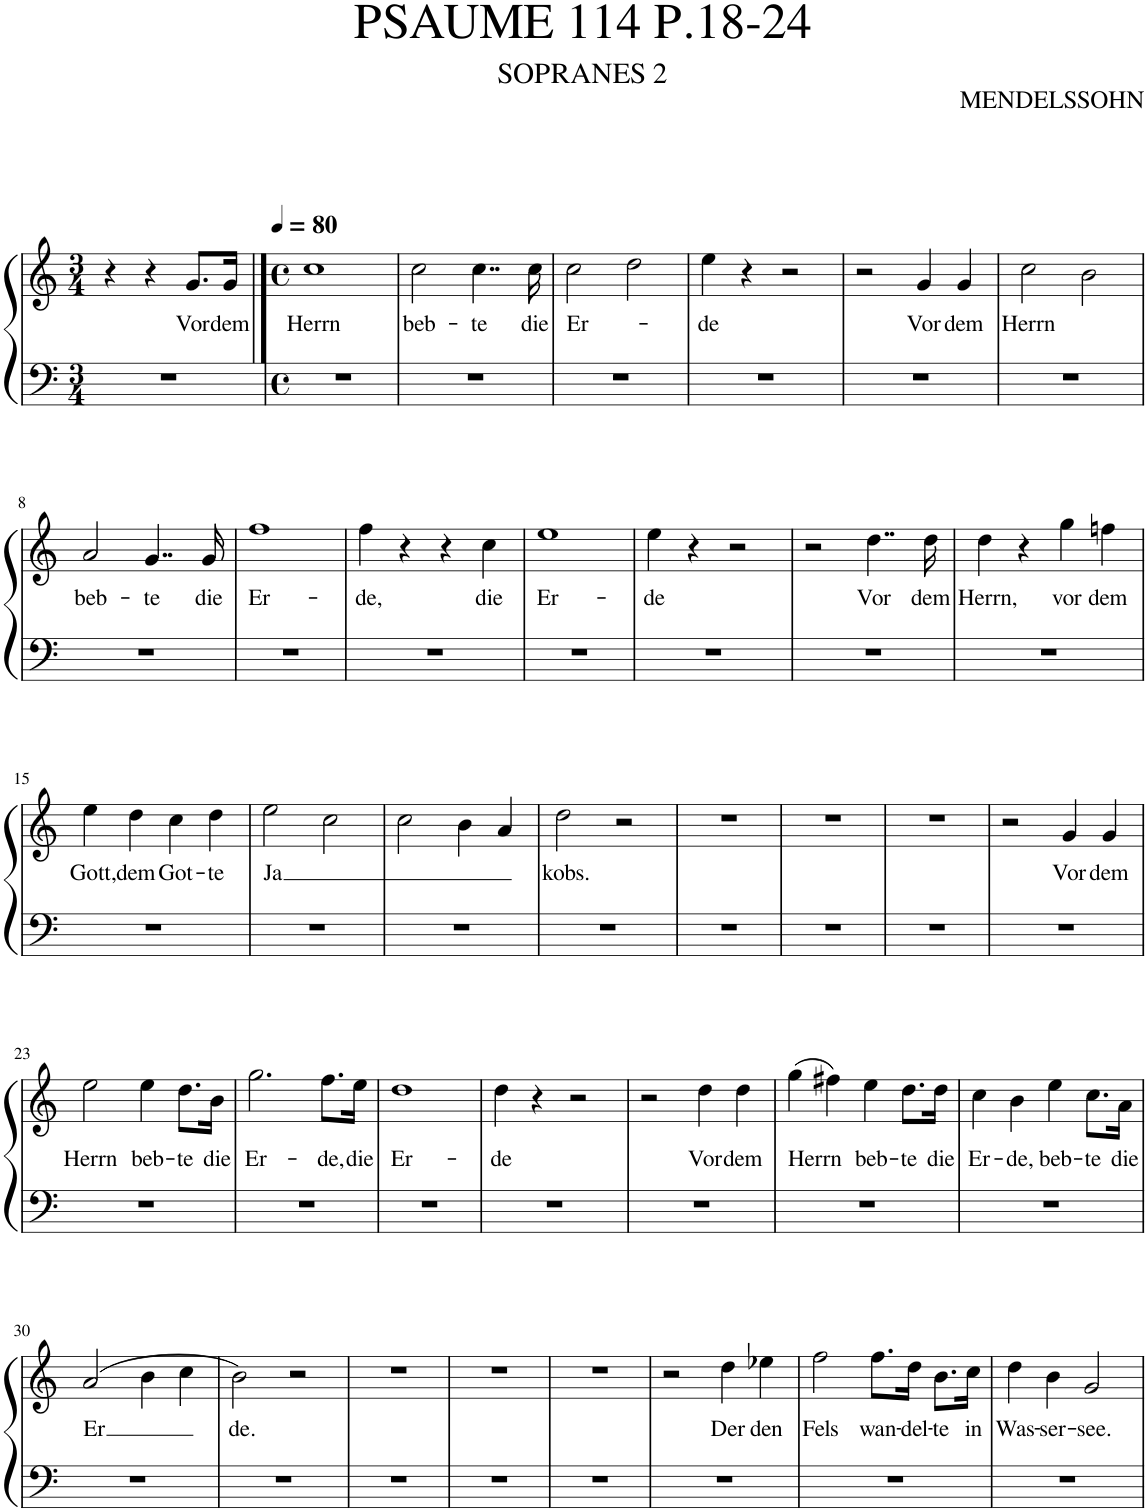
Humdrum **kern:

**kern	**kern	**text
*part1	*part1	*part1
*staff2	*staff1	*staff1
*I"Piano	*	*
*I'Pno.	*	*
*clefF4	*clefG2	*
*k[]	*k[]	*
*M3/4	*M3/4	*
=1	=1	=1
2.r	4r	.
.	4r	.
!	!	!LO:LY:b
.	8.g/L	Vor
!	!	!LO:LY:b
.	16g/Jk	dem
==2	==2	==2
*k[]	*k[]	*
*M4/4	*M4/4	*
*met(c)	*met(c)	*
*	*MM80	*
!	!	!LO:LY:b
1r	1cc	Herrn
=3	=3	=3
!	!	!LO:LY:b
1r	2cc\	beb-
!	!	!LO:LY:b
.	4..cc\	-te
!	!	!LO:LY:b
.	16cc\	die
=4	=4	=4
!	!	!LO:LY:b
1r	2cc\	Er-
.	2dd\	.
=5	=5	=5
!	!	!LO:LY:b
1r	4ee\	-de
.	4r	.
.	2r	.
=6	=6	=6
1r	2r	.
!	!	!LO:LY:b
.	4g/	Vor
!	!	!LO:LY:b
.	4g/	dem
=7	=7	=7
!	!	!LO:LY:b
1r	2cc\	Herrn
.	2b\	.
!!LO:LB:g=z
=8	=8	=8
!	!	!LO:LY:b
1r	2a/	beb-
!	!	!LO:LY:b
.	4..g/	-te
!	!	!LO:LY:b
.	16g/	die
=9	=9	=9
!	!	!LO:LY:b
1r	1ff	Er-
=10	=10	=10
!	!	!LO:LY:b
1r	4ff\	-de,
.	4r	.
.	4r	.
!	!	!LO:LY:b
.	4cc\	die
=11	=11	=11
!	!	!LO:LY:b
1r	1ee	Er-
=12	=12	=12
!	!	!LO:LY:b
1r	4ee\	-de
.	4r	.
.	2r	.
=13	=13	=13
1r	2r	.
!	!	!LO:LY:b
.	4..dd\	Vor
!	!	!LO:LY:b
.	16dd\	dem
=14	=14	=14
!	!	!LO:LY:b
1r	4dd\	Herrn,
.	4r	.
!	!	!LO:LY:b
.	4gg\	vor
!	!	!LO:LY:b
.	4ffn\	dem
!!LO:LB:g=z
=15	=15	=15
!	!	!LO:LY:b
1r	4ee\	Gott,
!	!	!LO:LY:b
.	4dd\	dem
!	!	!LO:LY:b
.	4cc\	Got-
!	!	!LO:LY:b
.	4dd\	-te
=16	=16	=16
!	!	!LO:LY:b
1r	2ee\	Ja
.	2cc\	.
=17	=17	=17
1r	2cc\	.
.	4b\	.
.	4a/	.
=18	=18	=18
!	!	!LO:LY:b
1r	2dd\	kobs.
.	2r	.
=19	=19	=19
1r	1r	.
=20	=20	=20
1r	1r	.
=21	=21	=21
1r	1r	.
=22	=22	=22
1r	2r	.
!	!	!LO:LY:b
.	4g/	Vor
!	!	!LO:LY:b
.	4g/	dem
!!LO:LB:g=z
=23	=23	=23
!	!	!LO:LY:b
1r	2ee\	Herrn
!	!	!LO:LY:b
.	4ee\	beb-
!	!	!LO:LY:b
.	8.dd\L	-te
!	!	!LO:LY:b
.	16b\Jk	die
=24	=24	=24
!	!	!LO:LY:b
1r	2.gg\	Er-
!	!	!LO:LY:b
.	8.ff\L	-de,
!	!	!LO:LY:b
.	16ee\Jk	die
=25	=25	=25
!	!	!LO:LY:b
1r	1dd	Er-
=26	=26	=26
!	!	!LO:LY:b
1r	4dd\	-de
.	4r	.
.	2r	.
=27	=27	=27
1r	2r	.
!	!	!LO:LY:b
.	4dd\	Vor
!	!	!LO:LY:b
.	4dd\	dem
=28	=28	=28
!	!	!LO:LY:b
1r	(4gg\	Herrn
.	4ff#X\)	.
!	!	!LO:LY:b
.	4ee\	beb-
!	!	!LO:LY:b
.	8.dd\L	-te
!	!	!LO:LY:b
.	16dd\Jk	die
=29	=29	=29
!	!	!LO:LY:b
1r	4cc\	Er-
!	!	!LO:LY:b
.	4b\	-de,
!	!	!LO:LY:b
.	4ee\	beb-
!	!	!LO:LY:b
.	8.cc\L	-te
!	!	!LO:LY:b
.	16a\Jk	die
!!LO:LB:g=z
=30	=30	=30
!	!	!LO:LY:b
1r	(2a/	Er
.	4b\	.
.	4cc\	.
=31	=31	=31
!	!	!LO:LY:b
1r	2b\)	de.
.	2r	.
=32	=32	=32
1r	1r	.
=33	=33	=33
1r	1r	.
=34	=34	=34
1r	1r	.
=35	=35	=35
1r	2r	.
!	!	!LO:LY:b
.	4dd\	Der
!	!	!LO:LY:b
.	4ee-X\	den
=36	=36	=36
!	!	!LO:LY:b
1r	2ff\	Fels
!	!	!LO:LY:b
.	8.ff\L	wan-
!	!	!LO:LY:b
.	16dd\Jk	-del-
!	!	!LO:LY:b
.	8.b\L	-te
!	!	!LO:LY:b
.	16cc\Jk	in
=37	=37	=37
!	!	!LO:LY:b
1r	4dd\	Was-
!	!	!LO:LY:b
.	4b\	-ser-
!	!	!LO:LY:b
.	2g/	-see.
=	=	=
*-	*-	*-
